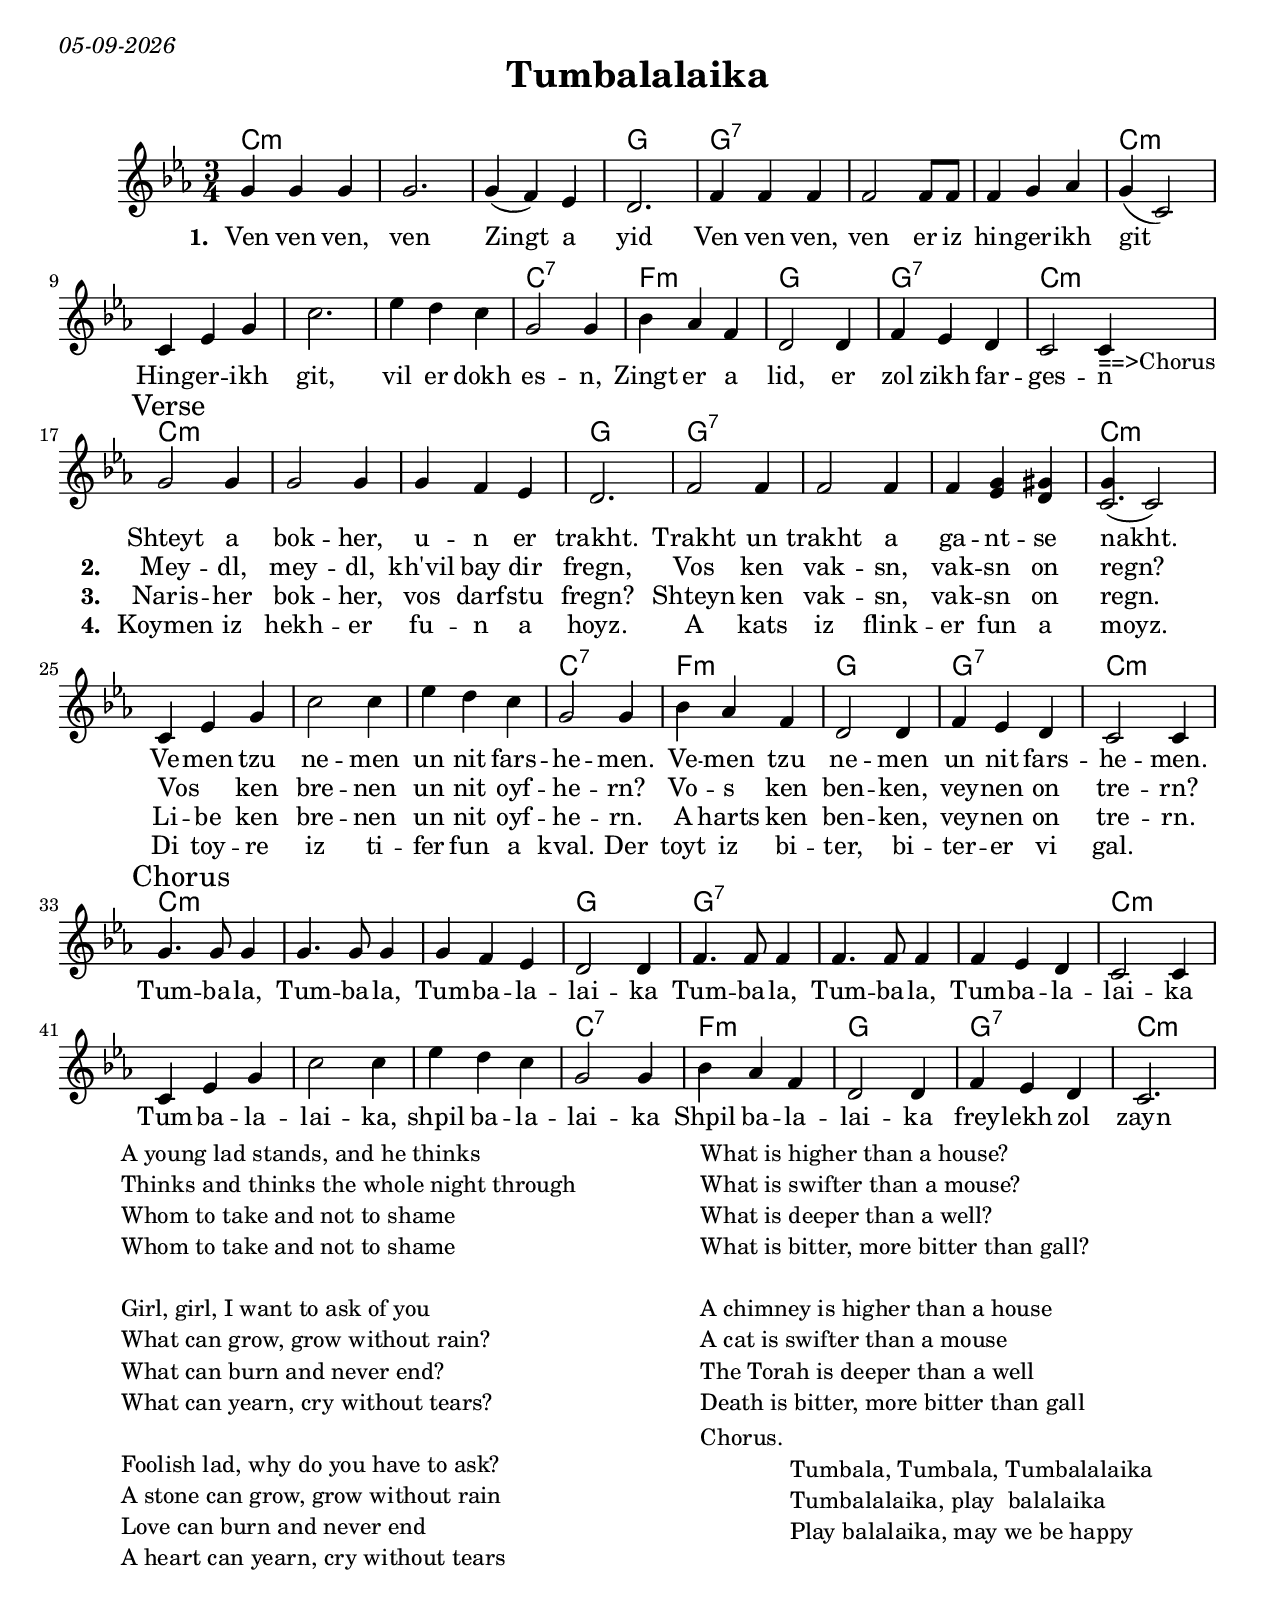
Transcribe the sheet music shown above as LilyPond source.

\version "2.18.0"
\include "english.ly"
\paper{
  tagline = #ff
  print-all-headers = ##t
  #(set-paper-size "letter")
}
date = #(strftime "%d-%m-%Y" (localtime (current-time)))

\markup{ \italic{ \date }  }

%\markup{ Got something to say? }

global = {
  \clef treble
  \key c \minor
  \time 3/4
  \set Score.markFormatter = #format-mark-box-alphabet
}

%#################################### Melody ########################

melody = \relative c'' {
  \global
  %\partial 16*3 a16 d f   %lead in notes

   % Introduction
   g4 g g
   g2.
   g4 (f) ef
   d2.

   f4 f f
   f2 f8 f
   f4 g af

   g4 (c,2)

   c4 ef g
   c2.
   ef4 d c
   g2 g4

   bf4 af f
   d2 d4
   f4 ef d
   c2 c4 _"==>Chorus"


 % \repeat volta 2{
    \mark Verse
    g'2 g4
    g2 g4
    g4 f ef
    d2.

    f2 f4
    f2 f4
    %f4 <<ef g>> <<d gs>>
    f4
    <<{ef4 d
      c2.}
      {g'4 gs
    g4 (c,2)}>>


    c4 ef g
    c2 c4
    ef4 d c
    g2 g4
    bf4 af f
    d2 d4
    f4 ef d
    c2 c4
 % }
 \break

  %\repeat volta 2{
   \mark Chorus

    g'4. g8 g4
    g4. g8 g4
    g4 f ef
    d2 d4

    f4. f8 f4
    f4. f8 f4
    f4 ef d
    c2 c4
    c4 ef g
    c2 c4

    ef4 d c
    g2 g4
    bf4 af f
    d2 d4
    f4 ef d
    c2.
 % }


}
%################################# Lyrics #####################
\addlyrics{ \set stanza = #"1. "
           % \repeat unfold  40{\skip 2}
            Ven ven ven, ven
            Zingt a yid
            Ven ven ven, ven er iz hin -- ger -- ikh git
            Hing -- er -- ikh git, vil er dokh es -- n,
            Zingt er a lid, er zol zikh far -- ges -- n


            Shteyt a bok -- her, u -- n er trakht.
            Trakht un trakht a ga -- nt -- se  nakht.
            Ve -- men tzu ne -- men un nit fars -- he -- men.
            Ve -- men tzu ne -- men un nit fars -- he -- men.
            Tum -- ba -- la, Tum -- ba -- la, Tum -- ba -- la -- lai -- ka
            Tum -- ba -- la, Tum -- ba -- la, Tum -- ba -- la -- lai -- ka
            Tum -- ba -- la -- lai -- ka, shpil ba -- la -- lai -- ka
            Shpil ba -- la -- lai -- ka  frey -- lekh zol zayn
            (au: sh -- pil ba -- la -- lay -- ke, frey -- lekh zol zayn!)

}

\addlyrics {
             \repeat unfold  36{\skip 2}
             \set stanza = #"2. "
             Mey -- dl, mey -- dl, kh'vil bay dir fregn,
             Vos ken vak -- sn, vak -- sn on regn?
             Vos _ ken bre -- nen un nit oyf -- he -- rn?
             Vo -- s   ken ben -- ken, vey -- nen on tre -- rn?
}

\addlyrics {
             \repeat unfold  36{\skip 2}
             \set stanza = #"3. "
             Naris -- her bok -- her, vos darf -- stu fregn?
             Shteyn ken vak -- sn, vak -- sn on regn.
             Li -- be ken bre -- nen un nit oyf -- he -- rn.
             A harts ken ben -- ken, vey -- nen on tre -- rn.
}
\addlyrics {
             \repeat unfold  36{\skip 2}
             \set stanza = #"4. "
             Koymen iz hekh -- er fu -- n  a hoyz.
             A kats iz flink -- er fun a moyz.
             Di toy -- re iz ti -- fer fun a kval.
             Der toyt iz bi -- ter, bi -- ter -- er vi gal.

}
%################################# Chords #######################
harmonies = \chordmode {
  c4*9:m
  g4*3
  g4*9:7
  c4*12:m
  c4*3:7
  f4*3:m
  g4*3
  g4*3:7
  c4*3:m


  c4*9:m
  g4*3
  g4*9:7
  c4*12:m
  c4*3:7
  f4*3:m
  g4*3
  g4*3:7
  c4*3:m
  %chorus
  c4*9:m
  g4*3
  g4*9:7
  c4*12:m
  c4*3:7
  f4*3:m
  g4*3
  g4*3:7
  c4*3:m



}

\score {
  <<
    \new ChordNames {
      \set chordChanges = ##f
       \harmonies
    }
    \new Staff   \melody
  >>
  \header{
    title= "Tumbalalaika"
    subtitle=""
    composer= ""
    instrument =""
    arranger= ""
  }
  \layout{indent = 1.0\cm}
  \midi {
    \tempo 4 = 120

    % \midi { }
  }
}

% more verses:
\markup{}
\markup {
  \fill-line {
    \hspace #0.1 % distance from left margin
    \column {
      \line { ""
              \column {

                "A young lad stands, and he thinks"
                "Thinks and thinks the whole night through"
                "Whom to take and not to shame"
                "Whom to take and not to shame"
                " "
                "Girl, girl, I want to ask of you"
                "What can grow, grow without rain?"
                "What can burn and never end?"
                "What can yearn, cry without tears?"
                " "
                "Foolish lad, why do you have to ask?"
                "A stone can grow, grow without rain"
                "Love can burn and never end"
                "A heart can yearn, cry without tears"
              }
      }
      \hspace #0.2 % vertical distance between verses
      \line { ""
              \column {
                " "

              }
      }
    }
    \hspace #0.1  % horiz. distance between columns
    \column {
      \line { ""
              \column {
                ""
                "What is higher than a house?"
                "What is swifter than a mouse?"
                "What is deeper than a well?"
                "What is bitter, more bitter than gall?"
                " "
                "A chimney is higher than a house"
                "A cat is swifter than a mouse"
                "The Torah is deeper than a well"
                "Death is bitter, more bitter than gall"
              }
      }
      \hspace #0.2 % distance between verses
      \line { "Chorus."
              \column {
                " "
                "Tumbala, Tumbala, Tumbalalaika"
                %"Tumbala, Tumbala, Tumbalalaika"
                "Tumbalalaika, play  balalaika"
                "Play balalaika, may we be happy"
              }
      }
    }
    \hspace #0.1 % distance to right margin
  }
}




%{
Ven zingt a yid,
Ven er iz hingerikh git (hungry)
Hingerikh git, vil er dokh esn,
Zingt er a lid, er zol zikh fargesn

When a jew sings, and he is hungry,
And wants to eat, he sings a song to forget his hunger.

Shteyt a bokher, un er trakht
(also shteyt un trakht)
Trakht un trakht a gantse nakht
Vemen tzu nemen un nit farshemen
Vemen tzu nemen un nit farshemen
Tumbala, Tumbala, Tumbalalaika
Tumbala, Tumbala, Tumbalalaika
Tumbalalaika, shpil balalaika
Tumbalalaika (also Shpil balalaika), freylekh zol zayn
(au: shpil balalayke, freylekh zol zayn!)

Meydl, meydl, kh'vil bay dir fregn,
Vos ken vaksn, vaksn on regn?
Vos ken brenen un nit oyfhern?
Vos ken benken, veynen on trern?


Narisher bokher, vos darfstu fregn?
A shteyn ken vaksn, vaksn on regn.
Libe ken brenen un nit oyfhern.
A harts ken benken, veynen on trern.


Vos iz hekher fun a hoyz?
Vos iz flinker fun a moyz?
Vos iz tifer fun a kval?
Vos iz biter, biterer vi gal?
 .
A koymen iz hekher fun a hoyz.
A kats iz flinker fun a moyz.
Di toyre iz tifer fun a kval.
Der toyt iz biter, biterer vi gal.
 .

A young lad stands, and he thinks
Thinks and thinks the whole night through
Whom to take and not to shame
Whom to take and not to shame
((chorus))
Tumbala, Tumbala, Tumbalalaika
Tumbala, Tumbala, Tumbalalaika
Tumbalalaika, strum balalaika
Tumbalalaika, may we be happy
Girl, girl, I want to ask of you
What can grow, grow without rain?
What can burn and never end?
What can yearn, cry without tears?
((chorus))
Foolish lad, why do you have to ask?
A stone can grow, grow without rain
Love can burn and never end
A heart can yearn, cry without tears
((chorus))
What is higher than a house?
What is swifter than a mouse?
What is deeper than a well?
What is bitter, more bitter than gall?
((chorus))
A chimney is higher than a house
A cat is swifter than a mouse
The Torah is deeper than a well
Death is bitter, more bitter than gall
((chorus))

%}